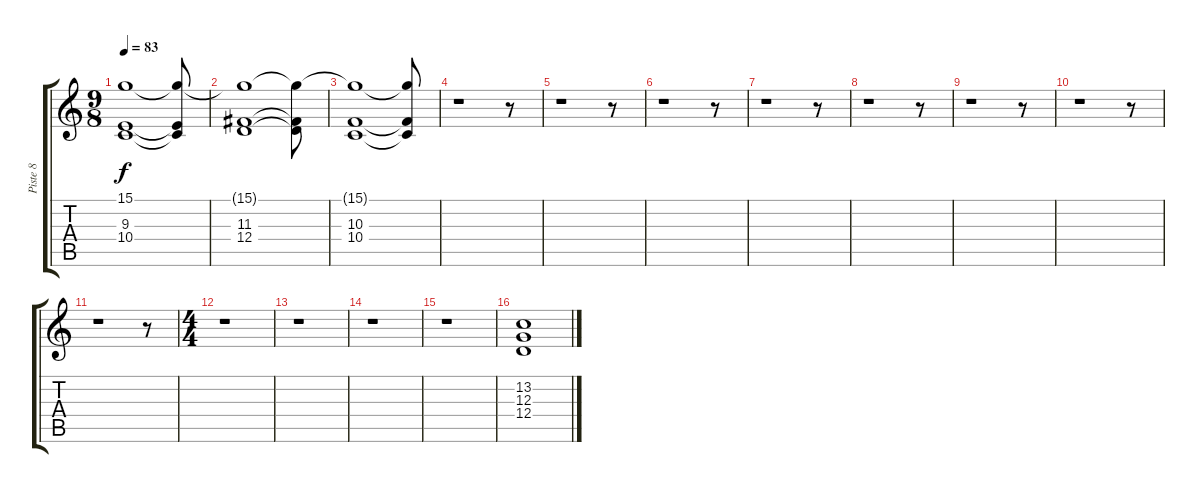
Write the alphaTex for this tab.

\track ("Piste 8" "Piste 8") {instrument stringensemble1}
\staff {score tabs}
\tuning (E4 B3 G3 D3 A2 E2) {hide}
\ts (9 8)
\tempo 83
\clef g2
\ks c
(15.1{t} 9.3 10.4).1{dy f} (15.1{t} 9.3{t} 10.4{t}).8 |
(15.1{t} 11.3 12.4).1 (15.1{t} 11.3{t} 12.4{t}).8 |
(15.1{t} 10.3 10.4).1 (15.1{t} 10.3{t} 10.4{t}).8 |
r.1 r.8 |
r.1 r.8 |
r.1 r.8 |
r.1 r.8 |
r.1 r.8 |
r.1 r.8 |
r.1 r.8 |
r.1 r.8 |
\ts (4 4)
r.1 |
r.1 |
r.1 |
r.1 |
(13.2 12.3 12.4).1{volume 7}
